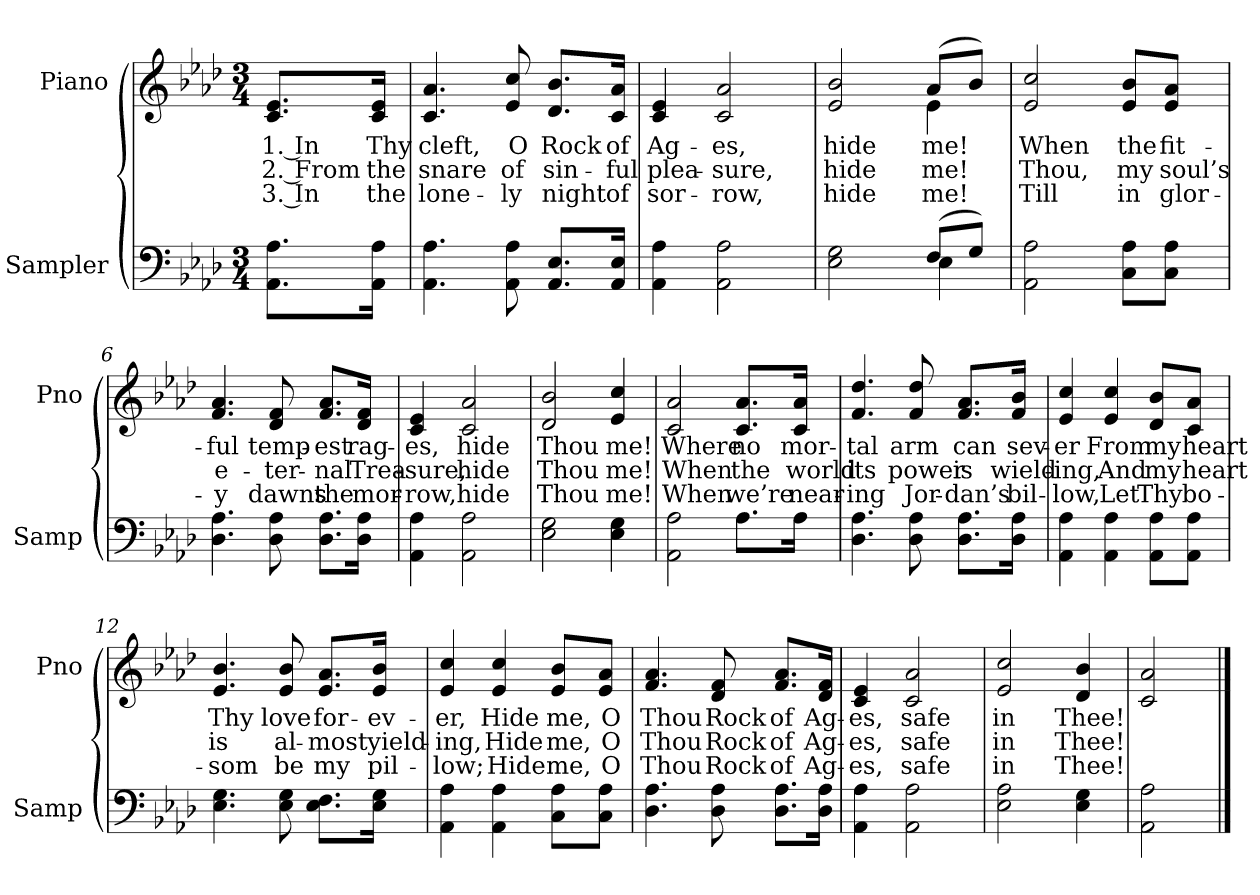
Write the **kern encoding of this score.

**kern	**kern	**text	**text	**text
*part2	*part1	*part1	*part1	*part1
*staff2	*staff1	*staff1	*staff1	*staff1
*I"Sampler	*I"Piano	*	*	*
*I'Samp	*I'Pno	*	*	*
*clefF4	*clefG2	*	*	*
*k[b-e-a-d-]	*k[b-e-a-d-]	*	*	*
*A-:	*A-:	*	*	*
*M3/4	*M3/4	*	*	*
=1	=1	=1	=1	=1
8.AA-\ 8.A-\L	8.c/ 8.e-/L	1. In	2. From	3. In
16AA-\ 16A-\Jk	16c/ 16e-/Jk	Thy	the	the
=2	=2	=2	=2	=2
4.AA- 4.A-	4.c 4.a-	cleft,	snare	lone-
8AA- 8A-	8e- 8cc	O	of	-ly
8.AA-/ 8.E-/L	8.d-/ 8.b-/L	Rock	sin-	night
16AA-/ 16E-/Jk	16c/ 16a-/Jk	of	-ful	of
=3	=3	=3	=3	=3
4AA- 4A-	4c 4e-	Ag-	plea-	sor-
2AA- 2A-	2c 2a-	-es,	-sure,	-row,
=4	=4	=4	=4	=4
*^	*^	*	*	*
2E- 2G	2ryy	2e- 2b-	2ryy	hide	hide	hide
(8F/L	4E-	(8a-/L	4e-	me!	me!	me!
8G/J)	.	8b-/J)	.	.	.	.
*v	*v	*	*	*	*	*
*	*v	*v	*	*	*
=5	=5	=5	=5	=5
2AA- 2A-	2e- 2cc	When	Thou,	Till
8C\ 8A-\L	8e-/ 8b-/L	the	my	in
8C\ 8A-\J	8e-/ 8a-/J	fit-	soul’s	glor-
=6	=6	=6	=6	=6
4.D- 4.A-	4.f 4.a-	-ful	e-	-y
8D- 8A-	8d- 8f	temp-	-ter-	dawns
8.D-\ 8.A-\L	8.f/ 8.a-/L	-est	-nal	the
16D-\ 16A-\Jk	16d-/ 16f/Jk	rag-	Trea-	mor-
=7	=7	=7	=7	=7
4AA- 4A-	4c 4e-	-es,	-sure,	-row,
2AA- 2A-	2c 2a-	hide	hide	hide
=8	=8	=8	=8	=8
2E- 2G	2d- 2b-	Thou	Thou	Thou
4E- 4G	4e- 4cc	me!	me!	me!
=9	=9	=9	=9	=9
2AA- 2A-	2c 2a-	Where	When	When
8.A-\L	8.c/ 8.a-/L	no	the	we’re
16A-\Jk	16c/ 16a-/Jk	mor-	world	near-
=10	=10	=10	=10	=10
4.D- 4.A-	4.f 4.dd-	-tal	its	-ing
8D- 8A-	8f 8dd-	arm	power	Jor-
8.D-\ 8.A-\L	8.f/ 8.a-/L	can	is	-dan’s
16D-\ 16A-\Jk	16f/ 16b-/Jk	sev-	wield-	bil-
=11	=11	=11	=11	=11
4AA- 4A-	4e- 4cc	-er	-ing,	-low,
4AA- 4A-	4e- 4cc	From	And	Let
8AA-\ 8A-\L	8d-/ 8b-/L	my	my	Thy
8AA-\ 8A-\J	8c/ 8a-/J	heart	heart	bo-
=12	=12	=12	=12	=12
4.E- 4.G	4.e- 4.b-	Thy	is	-som
8E- 8G	8e- 8b-	love	al-	be
8.E-\ 8.F\L	8.e-/ 8.a-/L	for-	-most	my
16E-\ 16G\Jk	16e-/ 16b-/Jk	-ev-	yield-	pil-
=13	=13	=13	=13	=13
4AA- 4A-	4e- 4cc	-er,	-ing,	-low;
4AA- 4A-	4e- 4cc	Hide	Hide	Hide
8C\ 8A-\L	8e-/ 8b-/L	me,	me,	me,
8C\ 8A-\J	8e-/ 8a-/J	O	O	O
=14	=14	=14	=14	=14
4.D- 4.A-	4.f 4.a-	Thou	Thou	Thou
8D- 8A-	8d- 8f	Rock	Rock	Rock
8.D-\ 8.A-\L	8.f/ 8.a-/L	of	of	of
16D-\ 16A-\Jk	16d-/ 16f/Jk	Ag-	Ag-	Ag-
=15	=15	=15	=15	=15
4AA- 4A-	4c 4e-	-es,	-es,	-es,
2AA- 2A-	2c 2a-	safe	safe	safe
=16	=16	=16	=16	=16
2E- 2A-	2e- 2cc	in	in	in
4E- 4G	4d- 4b-	Thee!	Thee!	Thee!
=17	=17	=17	=17	=17
2AA- 2A-	2c 2a-	.	.	.
==	==	==	==	==
*-	*-	*-	*-	*-
